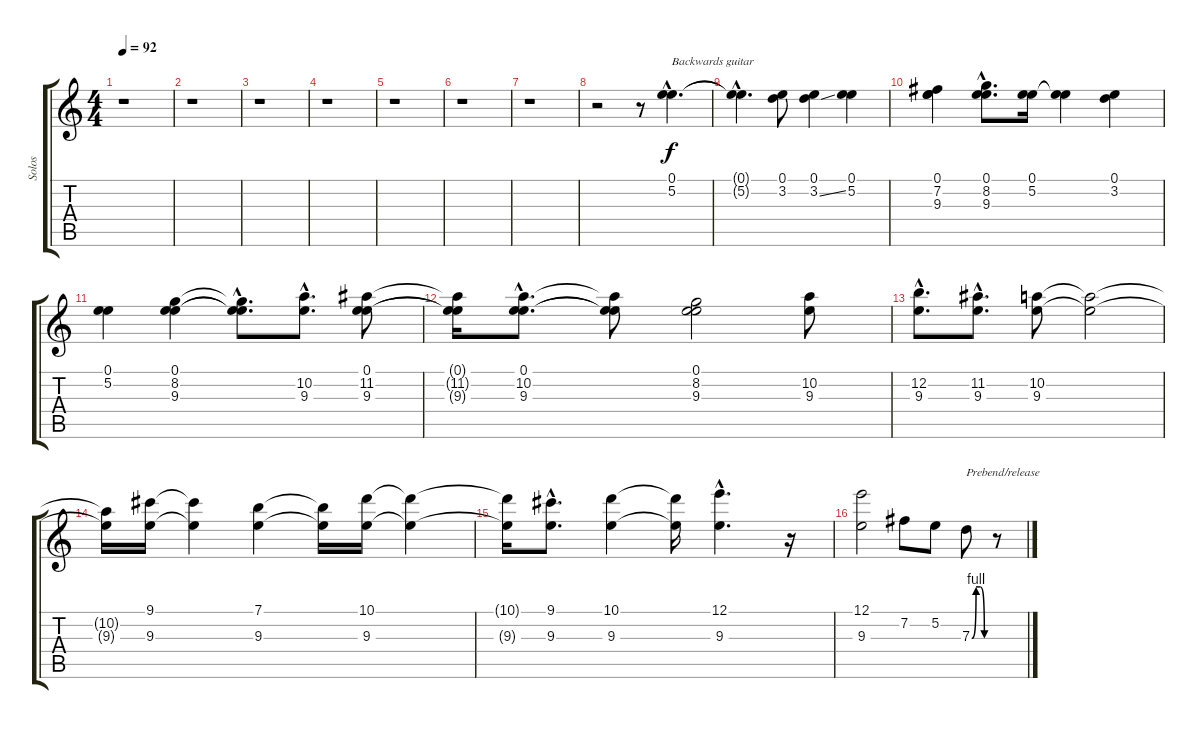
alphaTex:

\track ("Solos" "Solos") {instrument distortionguitar}
\staff {score tabs}
\tuning (E4 B3 G3 D3 A2 E2) {hide}
\ts (4 4)
\tempo 92
\clef g2
\ks c
r.1{dy f} |
r.1 |
r.1 |
r.1 |
r.1 |
r.1 |
r.1 |
r.2 r.8 (0.1{hac} 5.2{hac}).4{d txt "Backwards guitar"} |
(0.1{hac t} 5.2{hac t}).4{d} (0.1 3.2).8 (0.1 3.2{ss}).4 (0.1 5.2).4 |
(0.1 7.2 9.3).4 (0.1{hac} 8.2{hac} 9.3{hac}).8{d} (0.1 5.2).16 (0.1{t} 5.2{t}).4 (0.1 3.2).4 |
(0.1 5.2).4 (0.1 8.2 9.3).4 (0.1{hac t} 8.2{hac t} 9.3{hac t}).8{d} (10.2{hac} 9.3{hac}).8{d} (0.1 11.2 9.3).8 |
(0.1{t} 11.2{t} 9.3{t}).16 (0.1{hac} 10.2{hac} 9.3{hac}).8{d} (0.1{t} 10.2{t} 9.3{t}).8 (0.1 8.2 9.3).2 (10.2 9.3).8 |
(12.2{hac} 9.3{hac}).8{d} (11.2{hac} 9.3{hac}).8{d} (10.2 9.3).8 (10.2{t} 9.3{t}).2 |
(10.2{t} 9.3{t}).16 (9.1 9.3).16 (9.1{t} 9.3{t}).4 (7.1 9.3).4 (7.1{t} 9.3{t}).16 (10.1 9.3).16 (10.1{t} 9.3{t}).4 |
(10.1{t} 9.3{t}).16 (9.1{hac} 9.3{hac}).8{d} (10.1 9.3).4 (10.1{t} 9.3{t}).16 (12.1{hac} 9.3{hac}).4{d} r.16 |
(12.1 9.3).2 7.2.8 5.2.8 7.3{be (custom 0 0 15 4 30 4 45 0 60 0)}.8{txt "Prebend/release"} r.8
